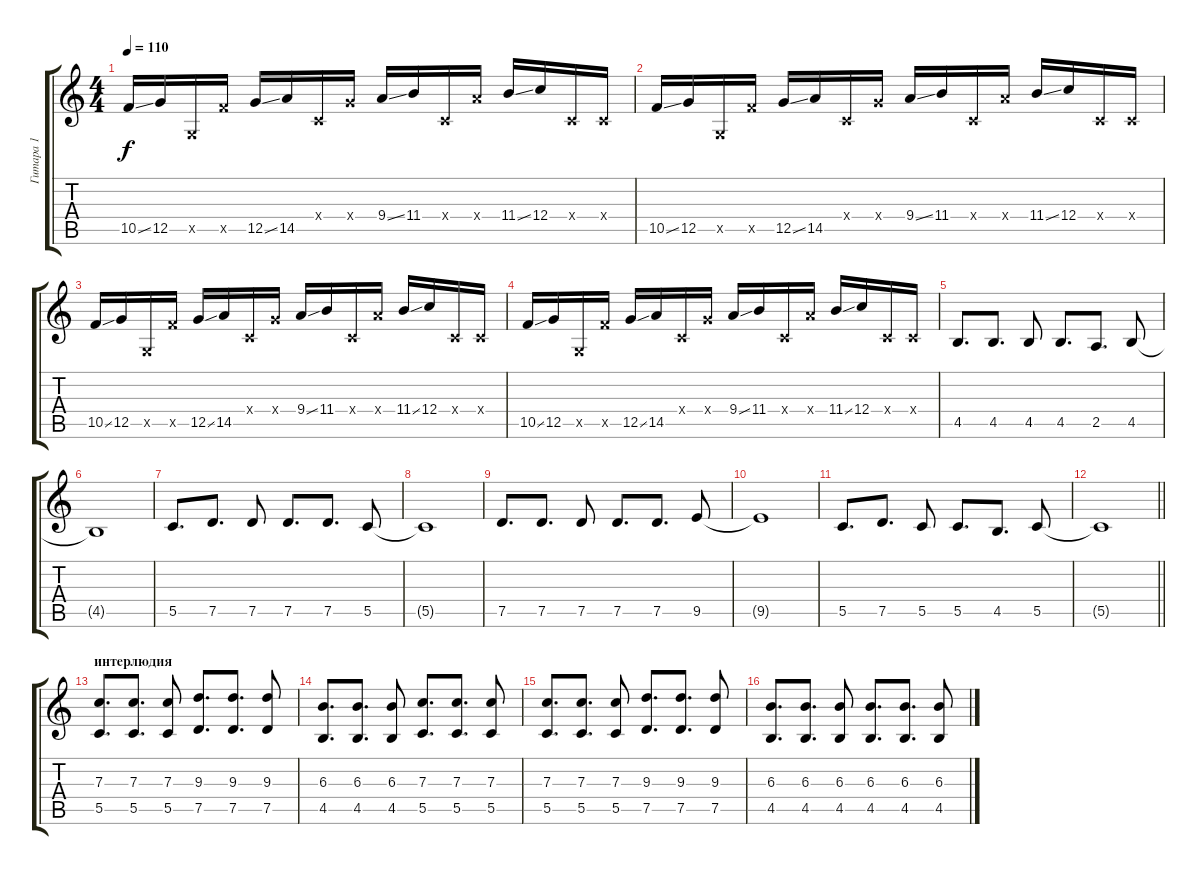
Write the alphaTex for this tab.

\track ("Гитара 1" "Гитара 1") {instrument distortionguitar}
\staff {score tabs}
\tuning (D4 A3 F3 C3 G2 D2) {hide}
\ts (4 4)
\tempo 110
\clef g2
\ks c
10.5{ss}.16{dy f} 12.5.16 0.5{x}.16 10.5{x}.16 12.5{ss}.16 14.5.16 0.4{x}.16 7.4{x}.16 9.4{ss}.16 11.4.16 0.4{x}.16 9.4{x}.16 11.4{ss}.16 12.4.16 0.4{x}.16 0.4{x}.16 |
10.5{ss}.16 12.5.16 0.5{x}.16 10.5{x}.16 12.5{ss}.16 14.5.16 0.4{x}.16 7.4{x}.16 9.4{ss}.16 11.4.16 0.4{x}.16 9.4{x}.16 11.4{ss}.16 12.4.16 0.4{x}.16 0.4{x}.16 |
10.5{ss}.16 12.5.16 0.5{x}.16 10.5{x}.16 12.5{ss}.16 14.5.16 0.4{x}.16 7.4{x}.16 9.4{ss}.16 11.4.16 0.4{x}.16 9.4{x}.16 11.4{ss}.16 12.4.16 0.4{x}.16 0.4{x}.16 |
10.5{ss}.16 12.5.16 0.5{x}.16 10.5{x}.16 12.5{ss}.16 14.5.16 0.4{x}.16 7.4{x}.16 9.4{ss}.16 11.4.16 0.4{x}.16 9.4{x}.16 11.4{ss}.16 12.4.16 0.4{x}.16 0.4{x}.16 |
4.5.8{d} 4.5.8{d} 4.5.8 4.5.8{d} 2.5.8{d} 4.5.8 |
4.5{t}.1 |
5.5.8{d} 7.5.8{d} 7.5.8 7.5.8{d} 7.5.8{d} 5.5.8 |
5.5{t}.1 |
7.5.8{d} 7.5.8{d} 7.5.8 7.5.8{d} 7.5.8{d} 9.5.8 |
9.5{t}.1 |
5.5.8{d} 7.5.8{d} 5.5.8 5.5.8{d} 4.5.8{d} 5.5.8 |
\barLineRight lightlight
5.5{t}.1 |
\section ("" "интерлюдия")
(7.3 5.5).8{d} (7.3 5.5).8{d} (7.3 5.5).8 (9.3 7.5).8{d} (9.3 7.5).8{d} (9.3 7.5).8 |
(6.3 4.5).8{d} (6.3 4.5).8{d} (6.3 4.5).8 (7.3 5.5).8{d} (7.3 5.5).8{d} (7.3 5.5).8 |
(7.3 5.5).8{d} (7.3 5.5).8{d} (7.3 5.5).8 (9.3 7.5).8{d} (9.3 7.5).8{d} (9.3 7.5).8 |
(6.3 4.5).8{d} (6.3 4.5).8{d} (6.3 4.5).8 (6.3 4.5).8{d} (6.3 4.5).8{d} (6.3 4.5).8
